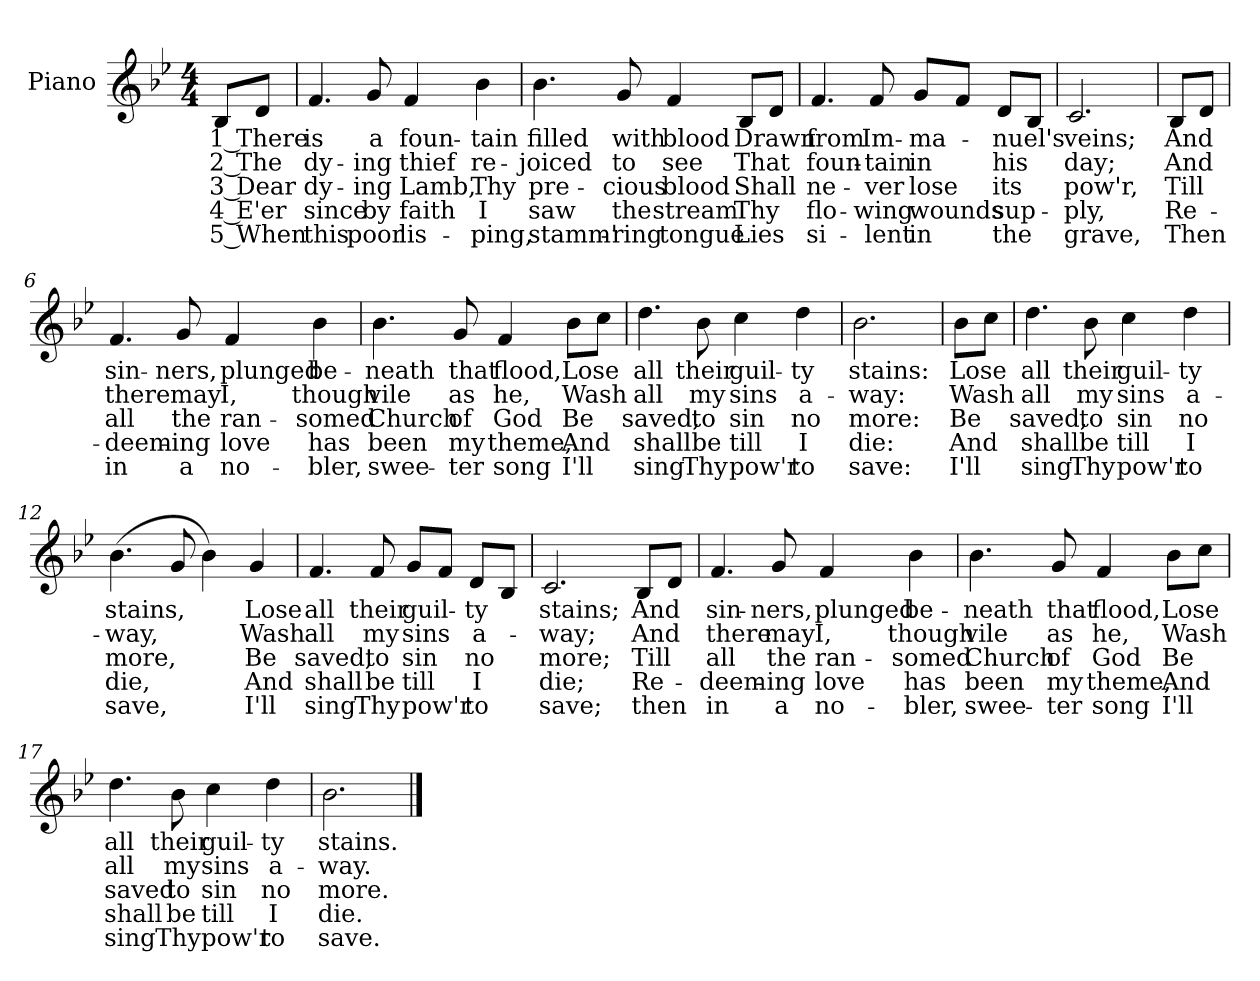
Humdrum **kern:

**kern	**text	**text	**text	**text	**text
*part1	*part1	*part1	*part1	*part1	*part1
*staff1	*staff1	*staff1	*staff1	*staff1	*staff1
*I"Piano	*	*	*	*	*
*I'Pno.	*	*	*	*	*
!!LO:PB:g=z
*clefG2	*	*	*	*	*
*k[b-e-]	*	*	*	*	*
*B-:	*	*	*	*	*
*M4/4	*	*	*	*	*
=	=	=	=	=	=
!	!LO:LY:b:color=#000000	!LO:LY:b:color=#000000	!LO:LY:b:color=#000000	!LO:LY:b:color=#000000	!LO:LY:b:color=#000000
8B-i/L	1 There	2 The	3 Dear	4 E'er	5 When
8di/J	.	.	.	.	.
=1	=1	=1	=1	=1	=1
!	!LO:LY:b:color=#000000	!LO:LY:b:color=#000000	!LO:LY:b:color=#000000	!LO:LY:b:color=#000000	!LO:LY:b:color=#000000
4.fi/	is	dy-	dy-	-since	this
!	!LO:LY:b:color=#000000	!LO:LY:b:color=#000000	!LO:LY:b:color=#000000	!LO:LY:b:color=#000000	!LO:LY:b:color=#000000
8gi/	a	-ing	ing	by	poor
!	!LO:LY:b:color=#000000	!LO:LY:b:color=#000000	!LO:LY:b:color=#000000	!LO:LY:b:color=#000000	!LO:LY:b:color=#000000
4fi/	foun-	thief	Lamb,	faith	lis-
!	!LO:LY:b:color=#000000	!LO:LY:b:color=#000000	!LO:LY:b:color=#000000	!LO:LY:b:color=#000000	!LO:LY:b:color=#000000
4b-i\	-tain	re-	-Thy	I	ping,
=2	=2	=2	=2	=2	=2
!	!LO:LY:b:color=#000000	!LO:LY:b:color=#000000	!LO:LY:b:color=#000000	!LO:LY:b:color=#000000	!LO:LY:b:color=#000000
4.b-i\	filled	-joiced	pre-	-saw	stamm'-
!	!LO:LY:b:color=#000000	!LO:LY:b:color=#000000	!LO:LY:b:color=#000000	!LO:LY:b:color=#000000	!LO:LY:b:color=#000000
8gi/	with	to	-cious	the	ring
!	!LO:LY:b:color=#000000	!LO:LY:b:color=#000000	!LO:LY:b:color=#000000	!LO:LY:b:color=#000000	!LO:LY:b:color=#000000
4fi/	blood	see	blood	stream	tongue
!	!LO:LY:b:color=#000000	!LO:LY:b:color=#000000	!LO:LY:b:color=#000000	!LO:LY:b:color=#000000	!LO:LY:b:color=#000000
8B-i/L	Drawn	That	Shall	Thy	Lies
8di/J	.	.	.	.	.
!!LO:LB:g=z
=3	=3	=3	=3	=3	=3
!	!LO:LY:b:color=#000000	!LO:LY:b:color=#000000	!LO:LY:b:color=#000000	!LO:LY:b:color=#000000	!LO:LY:b:color=#000000
4.fi/	from	foun-	ne-	-flo-	-si-
!	!LO:LY:b:color=#000000	!LO:LY:b:color=#000000	!LO:LY:b:color=#000000	!LO:LY:b:color=#000000	!LO:LY:b:color=#000000
8fi/	Im-	-tain	-ver	wing	lent
!	!LO:LY:b:color=#000000	!LO:LY:b:color=#000000	!LO:LY:b:color=#000000	!LO:LY:b:color=#000000	!LO:LY:b:color=#000000
8gi/L	-ma-	in	lose	wounds	in
8fi/J	.	.	.	.	.
!	!LO:LY:b:color=#000000	!LO:LY:b:color=#000000	!LO:LY:b:color=#000000	!LO:LY:b:color=#000000	!LO:LY:b:color=#000000
8di/L	-nuel's	his	its	sup-	-the
8B-i/J	.	.	.	.	.
=4	=4	=4	=4	=4	=4
!	!LO:LY:b:color=#000000	!LO:LY:b:color=#000000	!LO:LY:b:color=#000000	!LO:LY:b:color=#000000	!LO:LY:b:color=#000000
2.ci/	veins;	day;	pow'r,	ply,	grave,
=5	=5	=5	=5	=5	=5
!	!LO:LY:b:color=#000000	!LO:LY:b:color=#000000	!LO:LY:b:color=#000000	!LO:LY:b:color=#000000	!LO:LY:b:color=#000000
8B-i/L	And	And	Till	Re-	-Then
8di/J	.	.	.	.	.
=6	=6	=6	=6	=6	=6
!	!LO:LY:b:color=#000000	!LO:LY:b:color=#000000	!LO:LY:b:color=#000000	!LO:LY:b:color=#000000	!LO:LY:b:color=#000000
4.fi/	sin-	there	all	deem-	-in
!	!LO:LY:b:color=#000000	!LO:LY:b:color=#000000	!LO:LY:b:color=#000000	!LO:LY:b:color=#000000	!LO:LY:b:color=#000000
8gi/	-ners,	may	the	ing	a
!	!LO:LY:b:color=#000000	!LO:LY:b:color=#000000	!LO:LY:b:color=#000000	!LO:LY:b:color=#000000	!LO:LY:b:color=#000000
4fi/	plunged	I,	ran-	-love	no-
!	!LO:LY:b:color=#000000	!LO:LY:b:color=#000000	!LO:LY:b:color=#000000	!LO:LY:b:color=#000000	!LO:LY:b:color=#000000
4b-i\	be-	though	-somed	has	bler,
!!LO:LB:g=z
=7	=7	=7	=7	=7	=7
!	!LO:LY:b:color=#000000	!LO:LY:b:color=#000000	!LO:LY:b:color=#000000	!LO:LY:b:color=#000000	!LO:LY:b:color=#000000
4.b-i\	-neath	vile	Church	been	swee-
!	!LO:LY:b:color=#000000	!LO:LY:b:color=#000000	!LO:LY:b:color=#000000	!LO:LY:b:color=#000000	!LO:LY:b:color=#000000
8gi/	that	as	-of	my	ter
!	!LO:LY:b:color=#000000	!LO:LY:b:color=#000000	!LO:LY:b:color=#000000	!LO:LY:b:color=#000000	!LO:LY:b:color=#000000
4fi/	flood,	he,	God	theme,	song
!	!LO:LY:b:color=#000000	!LO:LY:b:color=#000000	!LO:LY:b:color=#000000	!LO:LY:b:color=#000000	!LO:LY:b:color=#000000
8b-i\L	Lose	Wash	Be	And	I'll
8cci\J	.	.	.	.	.
=8	=8	=8	=8	=8	=8
!	!LO:LY:b:color=#000000	!LO:LY:b:color=#000000	!LO:LY:b:color=#000000	!LO:LY:b:color=#000000	!LO:LY:b:color=#000000
4.ddi\	all	all	saved,	shall	sing
!	!LO:LY:b:color=#000000	!LO:LY:b:color=#000000	!LO:LY:b:color=#000000	!LO:LY:b:color=#000000	!LO:LY:b:color=#000000
8b-i\	their	my	to	be	Thy
!	!LO:LY:b:color=#000000	!LO:LY:b:color=#000000	!LO:LY:b:color=#000000	!LO:LY:b:color=#000000	!LO:LY:b:color=#000000
4cci\	guil-	sins	sin	till	pow'r
!	!LO:LY:b:color=#000000	!LO:LY:b:color=#000000	!LO:LY:b:color=#000000	!LO:LY:b:color=#000000	!LO:LY:b:color=#000000
4ddi\	-ty	a-	no	I	to
=9	=9	=9	=9	=9	=9
!	!LO:LY:b:color=#000000	!LO:LY:b:color=#000000	!LO:LY:b:color=#000000	!LO:LY:b:color=#000000	!LO:LY:b:color=#000000
2.b-i\	stains:	-way:	more:	die:	save:
=10	=10	=10	=10	=10	=10
!	!LO:LY:b:color=#000000	!LO:LY:b:color=#000000	!LO:LY:b:color=#000000	!LO:LY:b:color=#000000	!LO:LY:b:color=#000000
8b-i\L	Lose	Wash	Be	And	I'll
8cci\J	.	.	.	.	.
!!LO:LB:g=z
=11	=11	=11	=11	=11	=11
!	!LO:LY:b:color=#000000	!LO:LY:b:color=#000000	!LO:LY:b:color=#000000	!LO:LY:b:color=#000000	!LO:LY:b:color=#000000
4.ddi\	all	all	saved,	shall	sing
!	!LO:LY:b:color=#000000	!LO:LY:b:color=#000000	!LO:LY:b:color=#000000	!LO:LY:b:color=#000000	!LO:LY:b:color=#000000
8b-i\	their	my	to	be	Thy
!	!LO:LY:b:color=#000000	!LO:LY:b:color=#000000	!LO:LY:b:color=#000000	!LO:LY:b:color=#000000	!LO:LY:b:color=#000000
4cci\	guil-	sins	sin	till	pow'r
!	!LO:LY:b:color=#000000	!LO:LY:b:color=#000000	!LO:LY:b:color=#000000	!LO:LY:b:color=#000000	!LO:LY:b:color=#000000
4ddi\	-ty	a-	no	I	to
=12	=12	=12	=12	=12	=12
!	!LO:LY:b:color=#000000	!LO:LY:b:color=#000000	!LO:LY:b:color=#000000	!LO:LY:b:color=#000000	!LO:LY:b:color=#000000
(4.b-i\	stains,	-way,	more,	die,	save,
8gi/	.	.	.	.	.
4b-i\)	.	.	.	.	.
!	!LO:LY:b:color=#000000	!LO:LY:b:color=#000000	!LO:LY:b:color=#000000	!LO:LY:b:color=#000000	!LO:LY:b:color=#000000
4gi/	Lose	Wash	Be	And	I'll
=13	=13	=13	=13	=13	=13
!	!LO:LY:b:color=#000000	!LO:LY:b:color=#000000	!LO:LY:b:color=#000000	!LO:LY:b:color=#000000	!LO:LY:b:color=#000000
4.fi/	all	all	saved,	shall	sing
!	!LO:LY:b:color=#000000	!LO:LY:b:color=#000000	!LO:LY:b:color=#000000	!LO:LY:b:color=#000000	!LO:LY:b:color=#000000
8fi/	their	my	to	be	Thy
!	!LO:LY:b:color=#000000	!LO:LY:b:color=#000000	!LO:LY:b:color=#000000	!LO:LY:b:color=#000000	!LO:LY:b:color=#000000
8gi/L	guil-	sins	sin	till	pow'r
8fi/J	.	.	.	.	.
!	!LO:LY:b:color=#000000	!LO:LY:b:color=#000000	!LO:LY:b:color=#000000	!LO:LY:b:color=#000000	!LO:LY:b:color=#000000
8di/L	-ty	a-	no	I	to
8B-i/J	.	.	.	.	.
=14	=14	=14	=14	=14	=14
!	!LO:LY:b:color=#000000	!LO:LY:b:color=#000000	!LO:LY:b:color=#000000	!LO:LY:b:color=#000000	!LO:LY:b:color=#000000
2.ci/	stains;	-way;	more;	die;	save;
!	!LO:LY:b:color=#000000	!LO:LY:b:color=#000000	!LO:LY:b:color=#000000	!LO:LY:b:color=#000000	!LO:LY:b:color=#000000
8B-i/L	And	And	Till	Re-	-then
8di/J	.	.	.	.	.
!!LO:LB:g=z
=15	=15	=15	=15	=15	=15
!	!LO:LY:b:color=#000000	!LO:LY:b:color=#000000	!LO:LY:b:color=#000000	!LO:LY:b:color=#000000	!LO:LY:b:color=#000000
4.fi/	sin-	there	all	deem-	-in
!	!LO:LY:b:color=#000000	!LO:LY:b:color=#000000	!LO:LY:b:color=#000000	!LO:LY:b:color=#000000	!LO:LY:b:color=#000000
8gi/	-ners,	may	the	ing	a
!	!LO:LY:b:color=#000000	!LO:LY:b:color=#000000	!LO:LY:b:color=#000000	!LO:LY:b:color=#000000	!LO:LY:b:color=#000000
4fi/	plunged	I,	ran-	-love	no-
!	!LO:LY:b:color=#000000	!LO:LY:b:color=#000000	!LO:LY:b:color=#000000	!LO:LY:b:color=#000000	!LO:LY:b:color=#000000
4b-i\	be-	though	-somed	has	bler,
=16	=16	=16	=16	=16	=16
!	!LO:LY:b:color=#000000	!LO:LY:b:color=#000000	!LO:LY:b:color=#000000	!LO:LY:b:color=#000000	!LO:LY:b:color=#000000
4.b-i\	-neath	vile	Church	been	swee-
!	!LO:LY:b:color=#000000	!LO:LY:b:color=#000000	!LO:LY:b:color=#000000	!LO:LY:b:color=#000000	!LO:LY:b:color=#000000
8gi/	that	as	-of	my	ter
!	!LO:LY:b:color=#000000	!LO:LY:b:color=#000000	!LO:LY:b:color=#000000	!LO:LY:b:color=#000000	!LO:LY:b:color=#000000
4fi/	flood,	he,	God	theme,	song
!	!LO:LY:b:color=#000000	!LO:LY:b:color=#000000	!LO:LY:b:color=#000000	!LO:LY:b:color=#000000	!LO:LY:b:color=#000000
8b-i\L	Lose	Wash	Be	And	I'll
8cci\J	.	.	.	.	.
!!LO:LB:g=z
=17	=17	=17	=17	=17	=17
!	!LO:LY:b:color=#000000	!LO:LY:b:color=#000000	!LO:LY:b:color=#000000	!LO:LY:b:color=#000000	!LO:LY:b:color=#000000
4.ddi\	all	all	saved	shall	sing
!	!LO:LY:b:color=#000000	!LO:LY:b:color=#000000	!LO:LY:b:color=#000000	!LO:LY:b:color=#000000	!LO:LY:b:color=#000000
8b-i\	their	my	to	be	Thy
!	!LO:LY:b:color=#000000	!LO:LY:b:color=#000000	!LO:LY:b:color=#000000	!LO:LY:b:color=#000000	!LO:LY:b:color=#000000
4cci\	guil-	sins	sin	till	pow'r
!	!LO:LY:b:color=#000000	!LO:LY:b:color=#000000	!LO:LY:b:color=#000000	!LO:LY:b:color=#000000	!LO:LY:b:color=#000000
4ddi\	-ty	a-	no	I	to
=18	=18	=18	=18	=18	=18
!	!LO:LY:b:color=#000000	!LO:LY:b:color=#000000	!LO:LY:b:color=#000000	!LO:LY:b:color=#000000	!LO:LY:b:color=#000000
2.b-i\	stains.	-way.	more.	die.	save.
==	==	==	==	==	==
*-	*-	*-	*-	*-	*-
